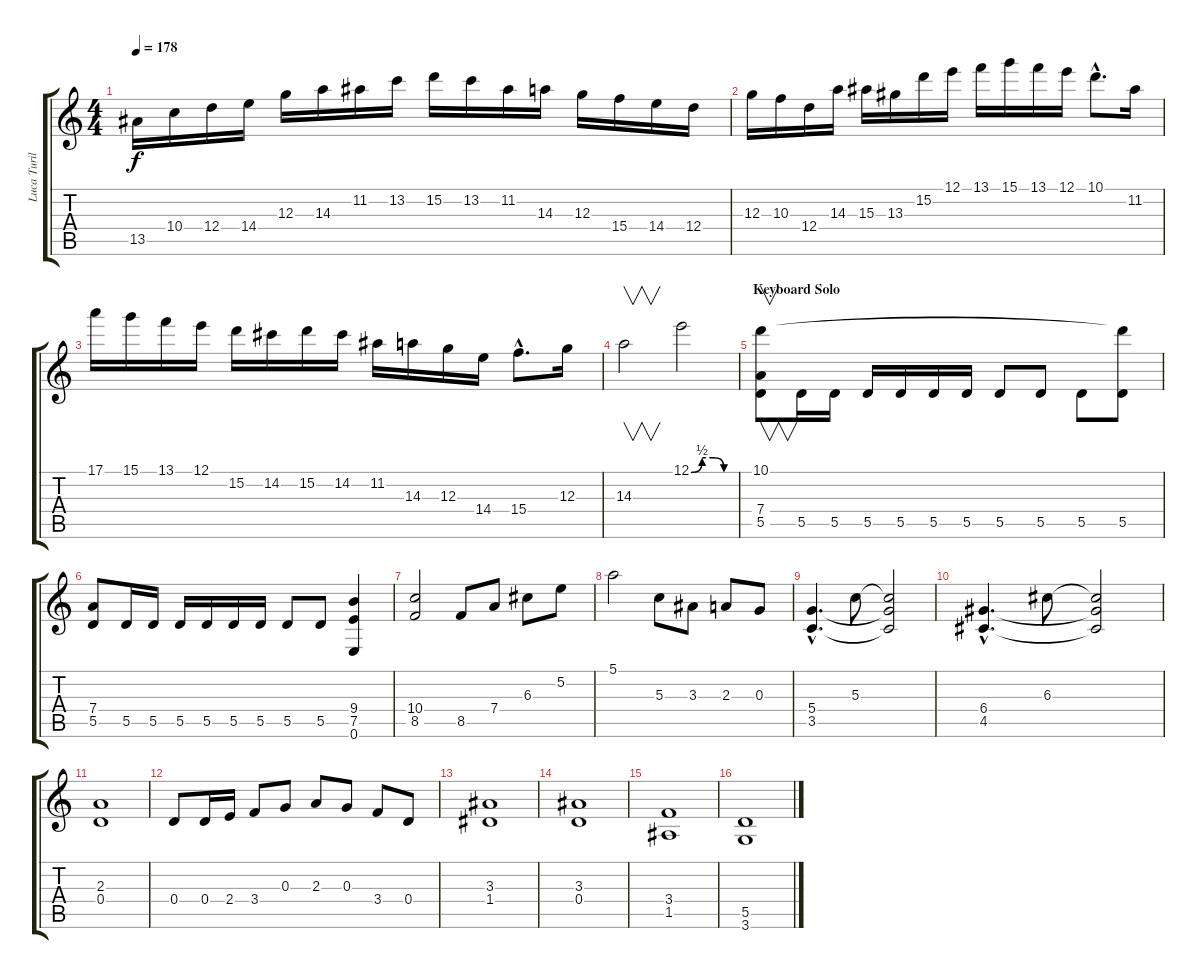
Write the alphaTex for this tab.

\track ("Luca Turilli - Lead" "Luca Turil") {instrument distortionguitar}
\staff {score tabs}
\tuning (E4 B3 G3 D3 A2 E2) {hide}
\ts (4 4)
\tempo 178
\clef g2
\ks c
13.5.16{dy f} 10.4.16 12.4.16 14.4.16 12.3.16 14.3.16 11.2.16 13.2.16 15.2.16 13.2.16 11.2.16 14.3.16 12.3.16 15.4.16 14.4.16 12.4.16 |
12.3.16 10.3.16 12.4.16 14.3.16 15.3.16 13.3.16 15.2.16 12.1.16 13.1.16 15.1.16 13.1.16 12.1.16 10.1{hac}.8{d} 11.2.16 |
17.1.16 15.1.16 13.1.16 12.1.16 15.2.16 14.2.16 15.2.16 14.2.16 11.2.16 14.3.16 12.3.16 14.4.16 15.4{hac}.8{d} 12.3.16 |
14.3.2{v} 12.1{be (custom 0 0 15 2 30 2 45 0 60 0)}.2 |
\section ("" "Keyboard Solo")
(10.1 7.4 5.5).8{v} 5.5.16 5.5.16 5.5.16 5.5.16 5.5.16 5.5.16 5.5.8 5.5.8 5.5.8 (10.1{t} 5.5).8 |
(7.4 5.5).8 5.5.16 5.5.16 5.5.16 5.5.16 5.5.16 5.5.16 5.5.8 5.5.8 (9.4 7.5 0.6).4 |
(10.4 8.5).2 8.5.8 7.4.8 6.3.8 5.2.8 |
5.1.2 5.3.8 3.3.8 2.3.8 0.3.8 |
(5.4{hac} 3.5{hac}).4{d} 5.3.8 (5.3{t} 5.4{t} 3.5{t}).2 |
(6.4{hac} 4.5{hac}).4{d} 6.3.8 (6.3{t} 6.4{t} 4.5{t}).2 |
(2.3 0.4).1 |
0.4.8 0.4.16 2.4.16 3.4.8 0.3.8 2.3.8 0.3.8 3.4.8 0.4.8 |
(3.3 1.4).1 |
(3.3 0.4).1 |
(3.4 1.5).1 |
(5.5 3.6).1
